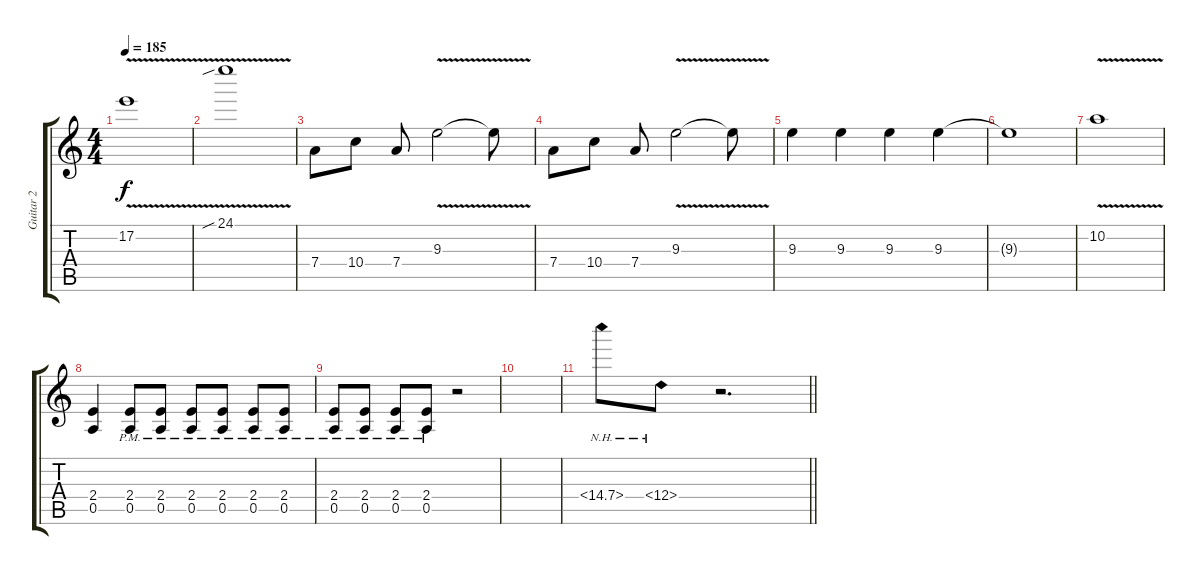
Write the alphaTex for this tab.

\track ("Guitar 2" "Guitar 2") {instrument distortionguitar}
\staff {score tabs}
\tuning (E4 B3 G3 D3 A2 E2) {hide}
\ts (4 4)
\tempo 185
\clef g2
\ks c
17.2{v}.1{dy f} |
24.1{v sib}.1 |
7.4.8 10.4.8 7.4.8 9.3{v}.2 9.3{t}.8 |
7.4.8 10.4.8 7.4.8 9.3{v}.2 9.3{t}.8 |
9.3.4 9.3.4 9.3.4 9.3.4 |
9.3{t}.1 |
10.2{v}.1 |
(2.4 0.5).4 (2.4{pm} 0.5{pm}).8 (2.4{pm} 0.5{pm}).8 (2.4{pm} 0.5{pm}).8 (2.4{pm} 0.5{pm}).8 (2.4{pm} 0.5{pm}).8 (2.4{pm} 0.5{pm}).8 |
(2.4{pm} 0.5{pm}).8 (2.4{pm} 0.5{pm}).8 (2.4{pm} 0.5{pm}).8 (2.4{pm} 0.5{pm}).8 r.2 |
|
\barLineRight lightlight
14.4{nh}.8 12.4{nh}.8 r.2{d}
